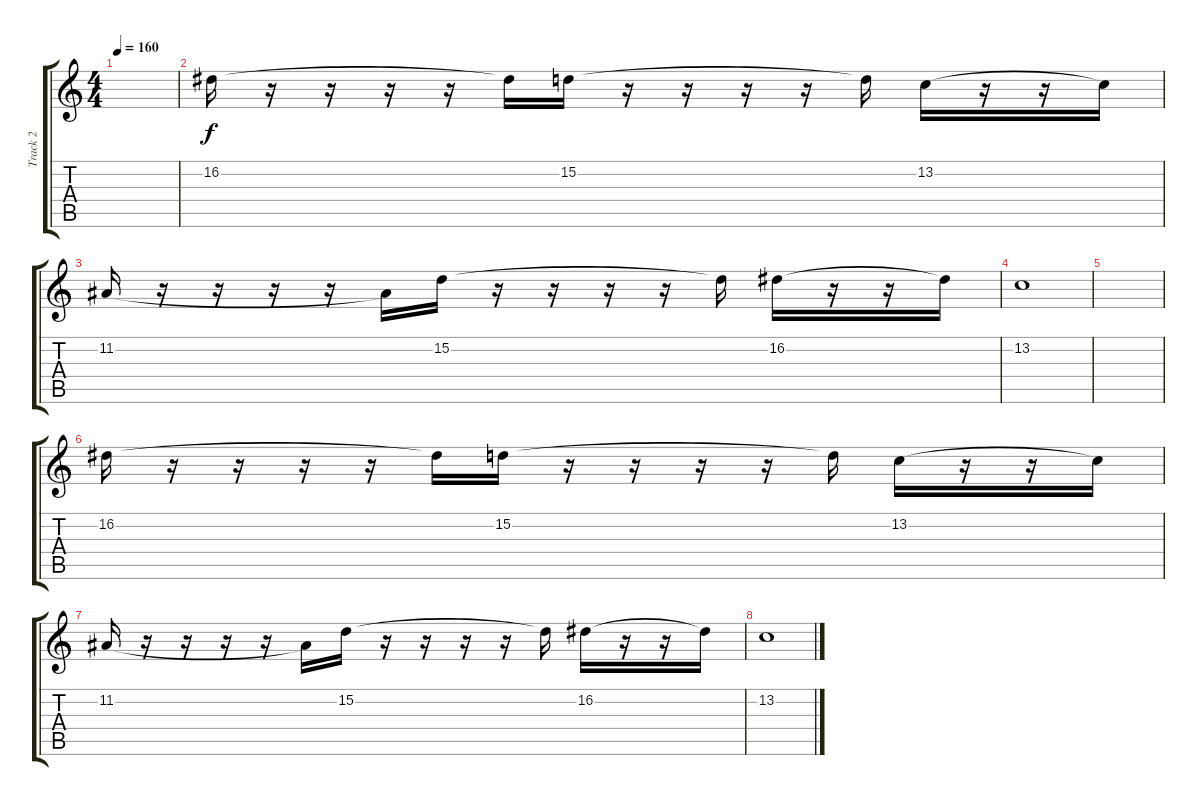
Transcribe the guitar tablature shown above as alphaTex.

\track ("Track 2" "Track 2") {instrument bagpipe}
\staff {score tabs}
\tuning (E4 B3 G3 D3 A2 E2) {hide}
\ts (4 4)
\tempo 160
\clef g2
\ks c
|
16.2.16 r.16 r.16 r.16 r.16 16.2{t}.16 15.2.16 r.16 r.16 r.16 r.16 15.2{t}.16 13.2.16 r.16 r.16 13.2{t}.16 |
11.2.16 r.16 r.16 r.16 r.16 11.2{t}.16 15.2.16 r.16 r.16 r.16 r.16 15.2{t}.16 16.2.16 r.16 r.16 16.2{t}.16 |
13.2.1 |
|
16.2.16 r.16 r.16 r.16 r.16 16.2{t}.16 15.2.16 r.16 r.16 r.16 r.16 15.2{t}.16 13.2.16 r.16 r.16 13.2{t}.16 |
11.2.16 r.16 r.16 r.16 r.16 11.2{t}.16 15.2.16 r.16 r.16 r.16 r.16 15.2{t}.16 16.2.16 r.16 r.16 16.2{t}.16 |
13.2.1
